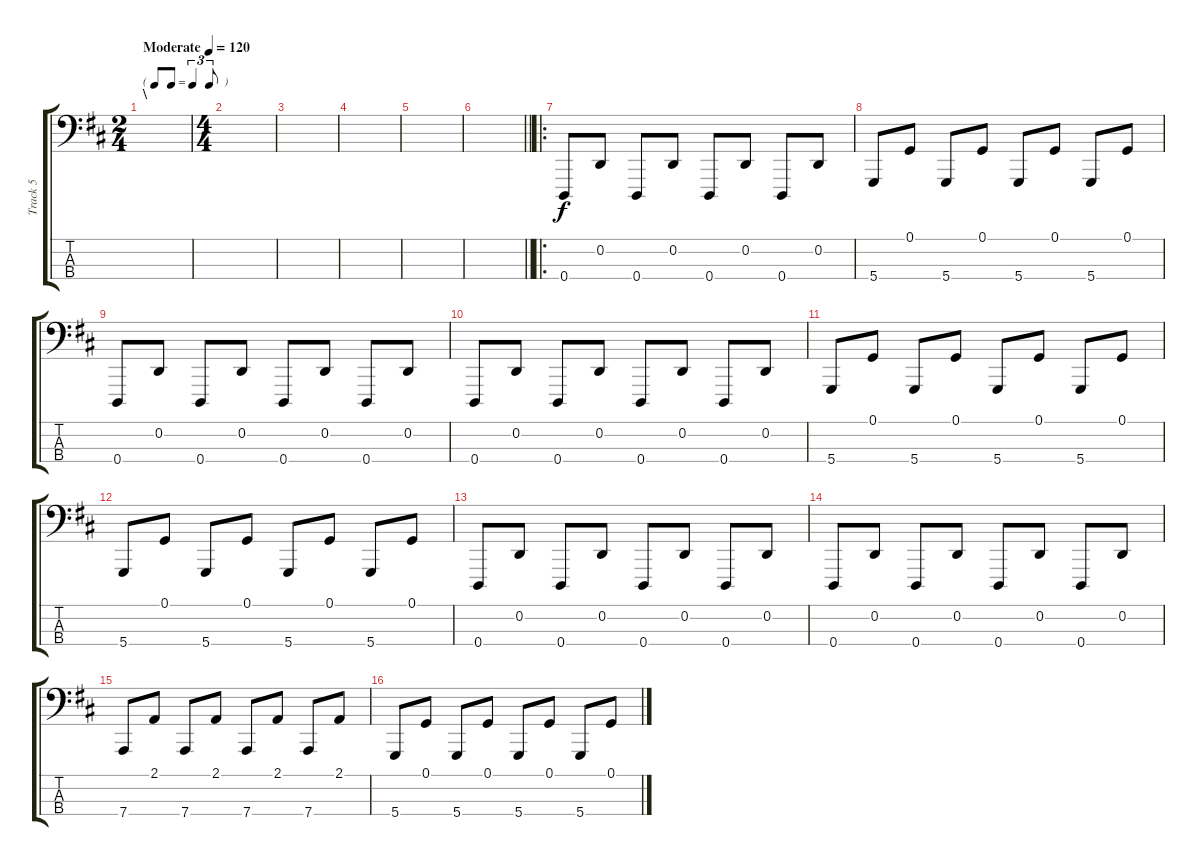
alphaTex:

\track ("Track 5" "Track 5") {instrument brightacousticpiano}
\staff {score tabs}
\tuning (G2 D2 A1 D1) {hide}
\ts (2 4)
\tf triplet8th
\section ("" "\\")
\tempo (120 "Moderate")
\clef f4
\ks d
|
\ts (4 4)
|
|
|
|
\barLineRight lightlight
|
\ro
0.4.8 0.2.8 0.4.8 0.2.8 0.4.8 0.2.8 0.4.8 0.2.8 |
5.4.8 0.1.8 5.4.8 0.1.8 5.4.8 0.1.8 5.4.8 0.1.8 |
0.4.8 0.2.8 0.4.8 0.2.8 0.4.8 0.2.8 0.4.8 0.2.8 |
0.4.8 0.2.8 0.4.8 0.2.8 0.4.8 0.2.8 0.4.8 0.2.8 |
5.4.8 0.1.8 5.4.8 0.1.8 5.4.8 0.1.8 5.4.8 0.1.8 |
5.4.8 0.1.8 5.4.8 0.1.8 5.4.8 0.1.8 5.4.8 0.1.8 |
0.4.8 0.2.8 0.4.8 0.2.8 0.4.8 0.2.8 0.4.8 0.2.8 |
0.4.8 0.2.8 0.4.8 0.2.8 0.4.8 0.2.8 0.4.8 0.2.8 |
7.4.8 2.1.8 7.4.8 2.1.8 7.4.8 2.1.8 7.4.8 2.1.8 |
5.4.8 0.1.8 5.4.8 0.1.8 5.4.8 0.1.8 5.4.8 0.1.8
